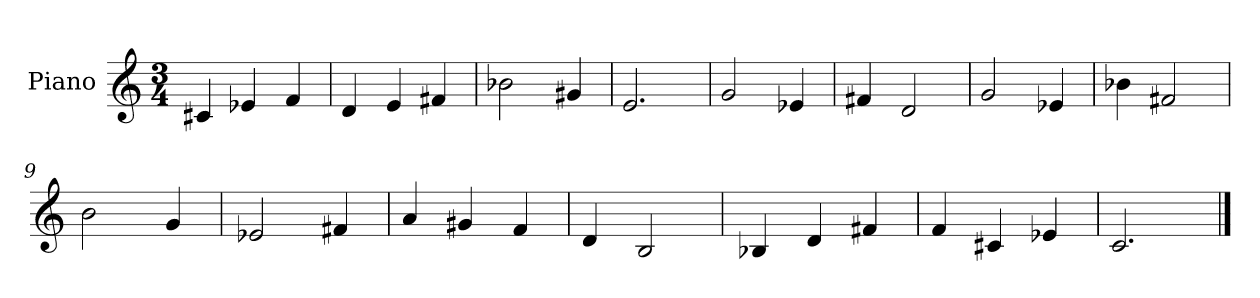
**kern
*part1
*staff1
*I"Piano
*I'Pno.
*clefG2
*k[]
*M3/4
*MM120
=1
4c#X/
4e-X/
4f/
=2
4d/
4e/
4f#X/
=3
2b-X\
4g#X/
=4
2.e/
=5
2g/
4e-X/
=6
4f#X/
2d/
=7
2g/
4e-X/
=8
4b-X\
2f#X/
=9
2b\
4g/
=10
2e-X/
4f#X/
=11
4a/
4g#X/
4f/
=12
4d/
2B/
!!LO:LB:g=z
=13
4B-X/
4d/
4f#X/
=14
4f/
4c#X/
4e-X/
=15
2.c/
==
*-
